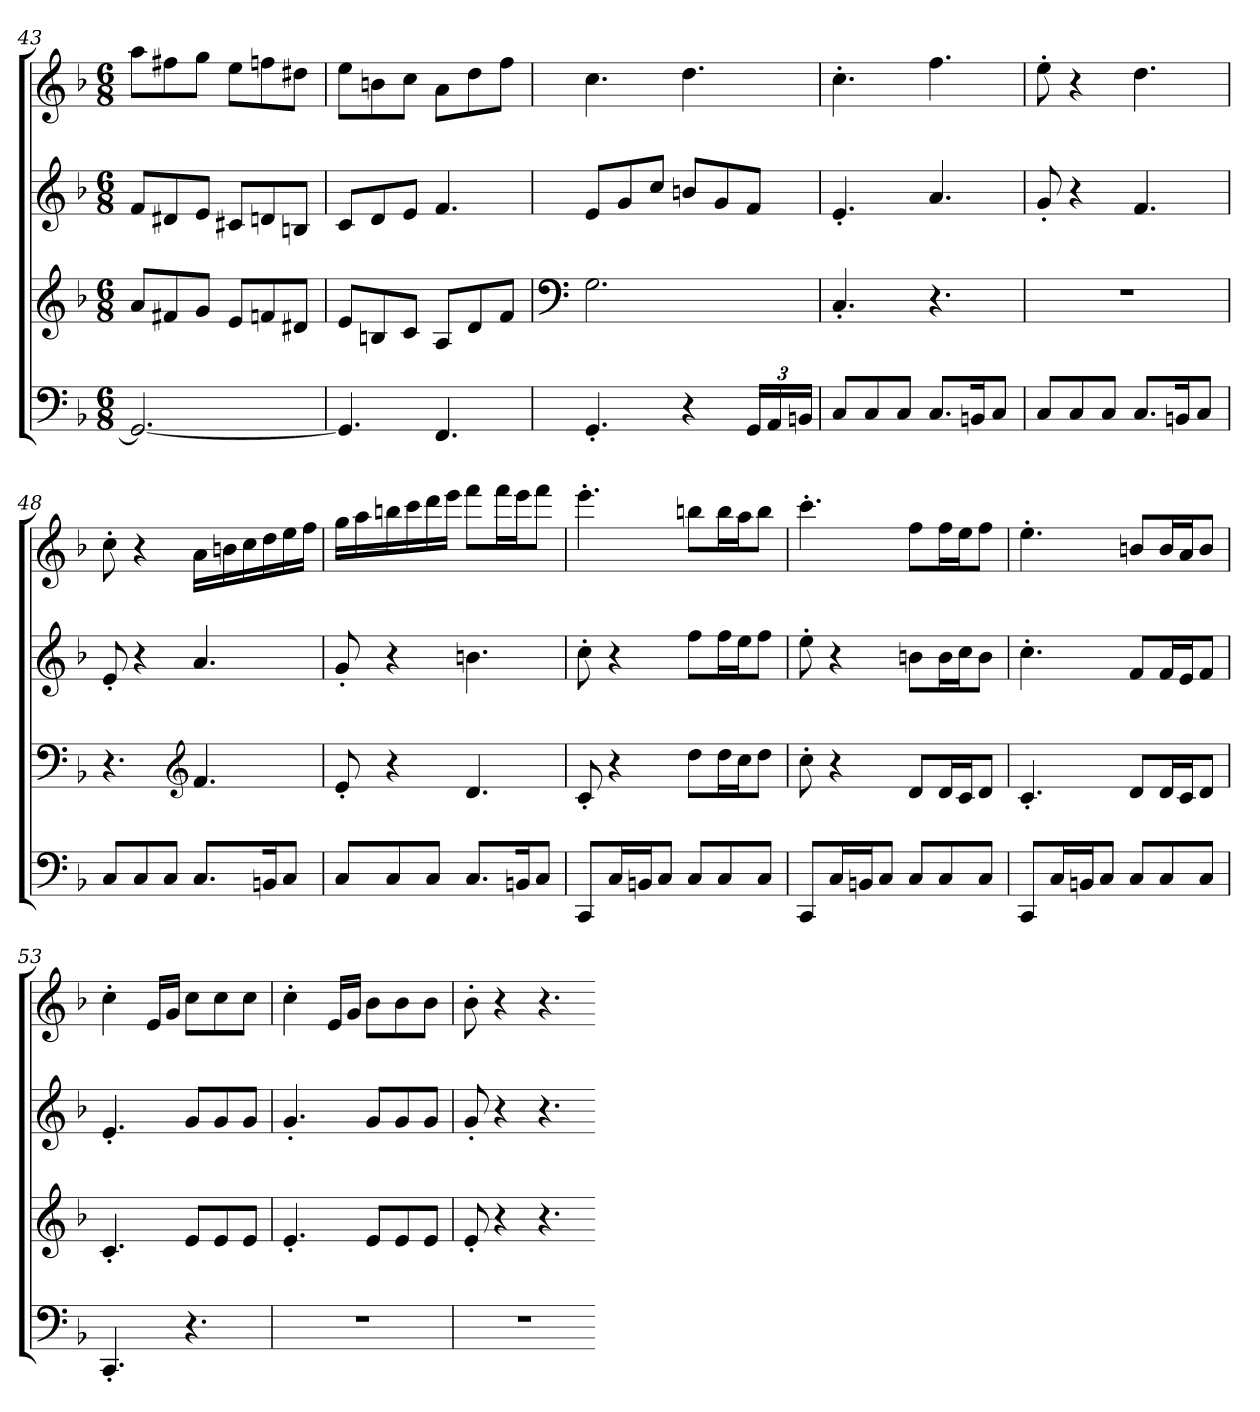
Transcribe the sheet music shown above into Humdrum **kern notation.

**kern	**kern	**kern	**kern
*part4	*part3	*part2	*part1
*staff4	*staff3	*staff2	*staff1
*clefF4	*clefG2	*clefG2	*clefG2
*k[b-]	*k[b-]	*k[b-]	*k[b-]
*F:	*F:	*F:	*F:
*M6/8	*M6/8	*M6/8	*M6/8
=43	=43	=43	=43
2.GG/_	8a/L	8f/L	8aa\L
.	8f#X/	8d#X/	8ff#X\
.	8g/J	8e/J	8gg\J
.	8e/L	8c#X/L	8ee\L
.	8fn/	8dn/	8ffn\
.	8d#X/J	8Bn/J	8dd#X\J
=44	=44	=44	=44
4.GG/]	8e/L	8c/L	8ee\L
.	8Bn/	8d/	8bn\
.	8c/J	8e/J	8cc\J
4.FF/	8A/L	4.f/	8a\L
.	8d/	.	8dd\
.	8f/J	.	8ff\J
=45	=45	=45	=45
*	*clefF4	*	*
4.GG'/	2.G\	8e/L	4.cc\
.	.	8g/	.
.	.	8cc/J	.
4r	.	8bn/L	4.dd\
.	.	8g/	.
24GG/LL	.	8f/J	.
24AA/	.	.	.
24BBn/JJ	.	.	.
=46	=46	=46	=46
8C/L	4.C'/	4.e'/	4.cc'\
8C/	.	.	.
8C/J	.	.	.
8.C/L	4.r	4.a/	4.ff\
16BBn/K	.	.	.
8C/J	.	.	.
=47	=47	=47	=47
8C/L	2.r	8g'/	8ee'\
8C/	.	4r	4r
8C/J	.	.	.
8.C/L	.	4.f/	4.dd\
16BBn/K	.	.	.
8C/J	.	.	.
=48	=48	=48	=48
8C/L	4.r	8e'/	8cc'\
8C/	.	4r	4r
8C/J	.	.	.
*	*clefG2	*	*
8.C/L	4.f/	4.a/	16a\LL
.	.	.	16bn\
.	.	.	16cc\
16BBn/K	.	.	16dd\
8C/J	.	.	16ee\
.	.	.	16ff\JJ
=49	=49	=49	=49
8C/L	8e'/	8g'/	16gg\LL
.	.	.	16aa\
8C/	4r	4r	16bbn\
.	.	.	16ccc\
8C/J	.	.	16ddd\
.	.	.	16eee\JJ
8.C/L	4.d/	4.bn\	8fff\L
.	.	.	16fff\L
16BBn/K	.	.	16eee\J
8C/J	.	.	8fff\J
=50	=50	=50	=50
8CC/L	8c'/	8cc'\	4.eee'\
16C/L	4r	4r	.
16BBn/J	.	.	.
8C/J	.	.	.
8C/L	8dd\L	8ff\L	8bbn\L
8C/	16dd\L	16ff\L	16bb\L
.	16cc\J	16ee\J	16aa\J
8C/J	8dd\J	8ff\J	8bb\J
=51	=51	=51	=51
8CC/L	8cc'\	8ee'\	4.ccc'\
16C/L	4r	4r	.
16BBn/J	.	.	.
8C/J	.	.	.
8C/L	8d/L	8bn\L	8ff\L
8C/	16d/L	16b\L	16ff\L
.	16c/J	16cc\J	16ee\J
8C/J	8d/J	8b\J	8ff\J
=52	=52	=52	=52
8CC/L	4.c'/	4.cc'\	4.ee'\
16C/L	.	.	.
16BBn/J	.	.	.
8C/J	.	.	.
8C/L	8d/L	8f/L	8bn/L
8C/	16d/L	16f/L	16b/L
.	16c/J	16e/J	16a/J
8C/J	8d/J	8f/J	8b/J
=53	=53	=53	=53
4.CC'/	4.c'/	4.e'/	4cc'\
.	.	.	16e/LL
.	.	.	16g/JJ
4.r	8e/L	8g/L	8cc\L
.	8e/	8g/	8cc\
.	8e/J	8g/J	8cc\J
=54	=54	=54	=54
2.r	4.e'/	4.g'/	4cc'\
.	.	.	16e/LL
.	.	.	16g/JJ
.	8e/L	8g/L	8b-\L
.	8e/	8g/	8b-\
.	8e/J	8g/J	8b-\J
=55	=55	=55	=55
2.r	8e'/	8g'/	8b-'\
.	4r	4r	4r
.	4.r	4.r	4.r
=-	=-	=-	=-
*-	*-	*-	*-
